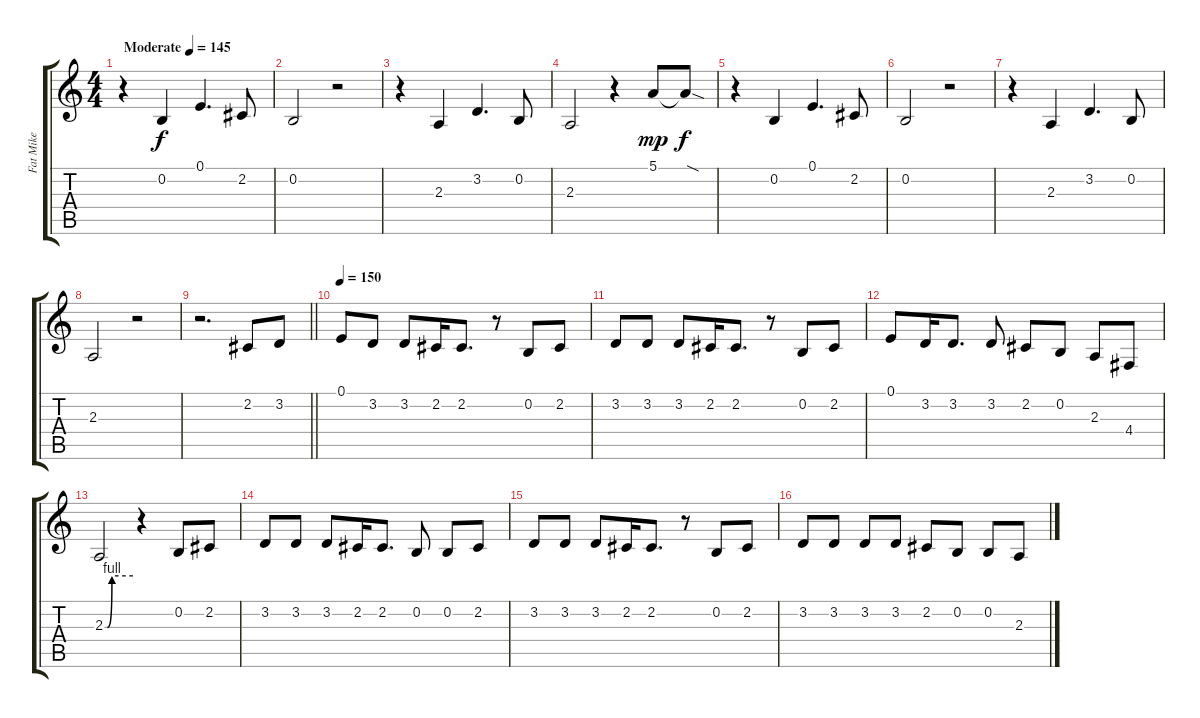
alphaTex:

\track ("Fat Mike" "Fat Mike") {instrument bassoon}
\staff {score tabs}
\tuning (E4 B3 G3 D3 A2 E2) {hide}
\ts (4 4)
\tempo (145 "Moderate")
\clef g2
\ks c
r.4{dy f instrument bassoon} 0.2.4 0.1.4{d} 2.2.8 |
0.2.2 r.2 |
r.4 2.3.4 3.2.4{d} 0.2.8 |
2.3.2 r.4 5.1.8{dy mp} 5.1{sod t}.8{dy f} |
r.4 0.2.4 0.1.4{d} 2.2.8 |
0.2.2 r.2 |
r.4 2.3.4 3.2.4{d} 0.2.8 |
2.3.2 r.2 |
\barLineRight lightlight
r.2{d} 2.2.8 3.2.8 |
\section ("" "")
\tempo 150
0.1.8 3.2.8 3.2.8 2.2.16 2.2.8{d} r.8 0.2.8 2.2.8 |
3.2.8 3.2.8 3.2.8 2.2.16 2.2.8{d} r.8 0.2.8 2.2.8 |
0.1.8 3.2.16 3.2.8{d} 3.2.8 2.2.8 0.2.8 2.3.8 4.4.8 |
2.3{be (custom 0 0 5 0 15 4 60 4)}.2 r.4 0.2.8 2.2.8 |
3.2.8 3.2.8 3.2.8 2.2.16 2.2.8{d} 0.2.8 0.2.8 2.2.8 |
3.2.8 3.2.8 3.2.8 2.2.16 2.2.8{d} r.8 0.2.8 2.2.8 |
3.2.8 3.2.8 3.2.8 3.2.8 2.2.8 0.2.8 0.2.8 2.3.8
